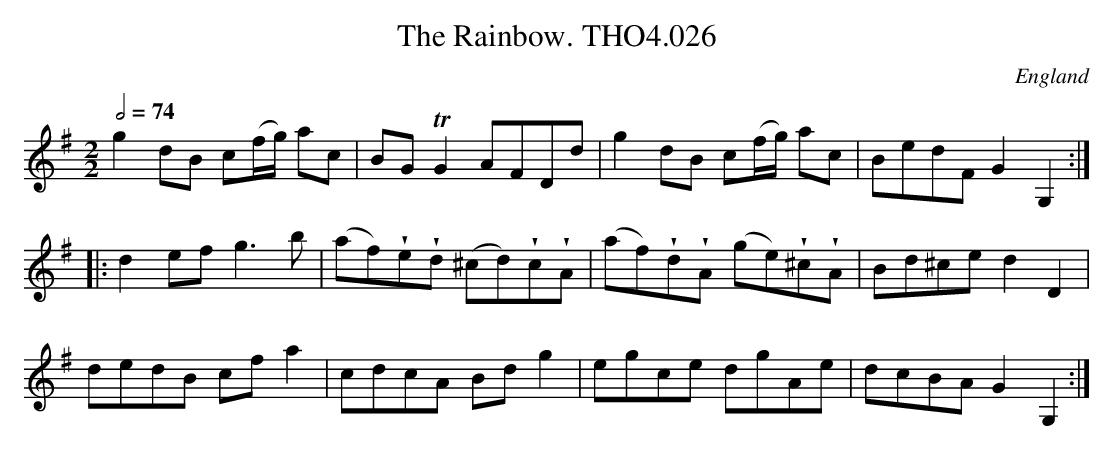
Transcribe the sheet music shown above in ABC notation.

X:1
T:Rainbow. THO4.026, The
O:England
M:2/2
L:1/8
Q:1/2=74
K:G major
g2 dB c(f/g/) ac|BG TG2 AFDd|g2 dB c(f/g/) ac|BedF G2G,2:|
|:d2 ef g3 b|(af)!wedge!e!wedge!d (^cd)!wedge!c!wedge!A|\
(af)!wedge!d!wedge!A (ge)!wedge!^c!wedge!A|Bd^ce d2D2|
dedB cf a2|cdcA Bd g2|egce dgAe|dcBA G2G,2:|
